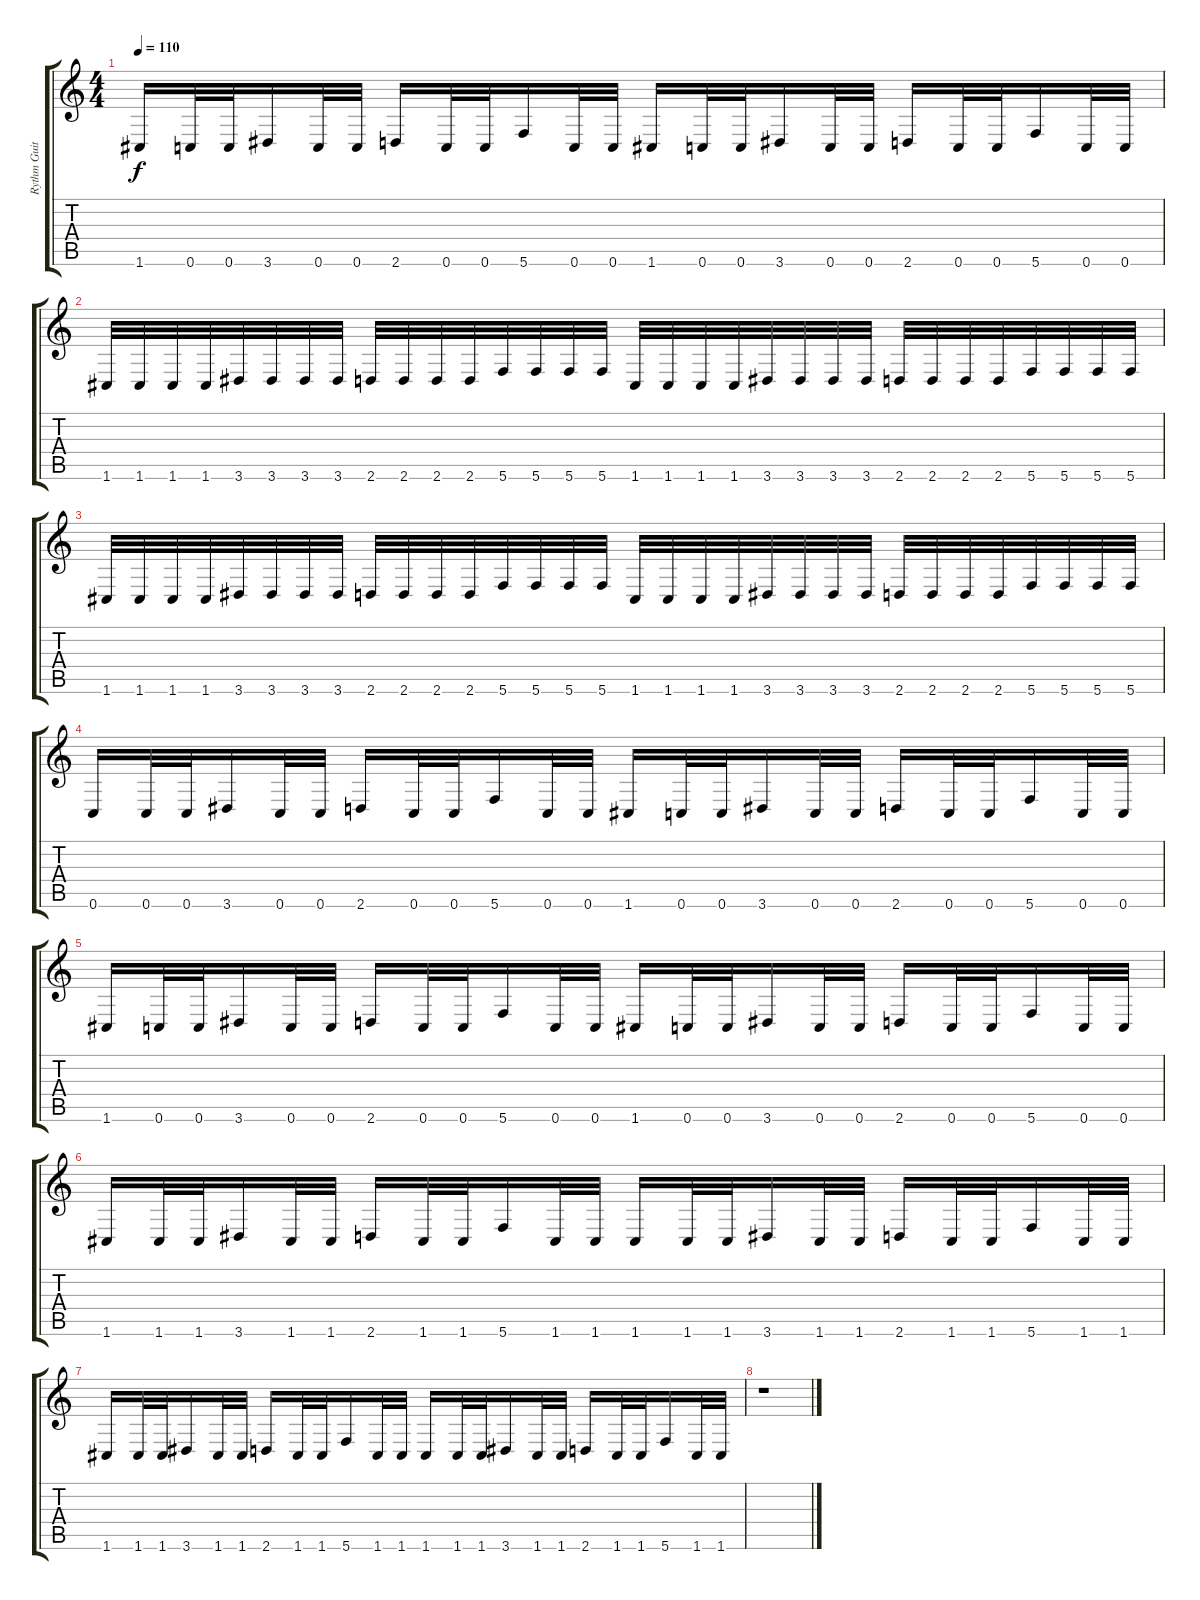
\track ("Rythm Guitar" "Rythm Guit") {instrument overdrivenguitar}
\staff {score tabs}
\tuning (C4 G3 Eb3 Bb2 F2 C2) {hide}
\ts (4 4)
\tempo 110
\clef g2
\ks c
1.6.16{dy f} 0.6.32 0.6.32 3.6.16 0.6.32 0.6.32 2.6.16 0.6.32 0.6.32 5.6.16 0.6.32 0.6.32 1.6.16 0.6.32 0.6.32 3.6.16 0.6.32 0.6.32 2.6.16 0.6.32 0.6.32 5.6.16 0.6.32 0.6.32 |
1.6.32 1.6.32 1.6.32 1.6.32 3.6.32 3.6.32 3.6.32 3.6.32 2.6.32 2.6.32 2.6.32 2.6.32 5.6.32 5.6.32 5.6.32 5.6.32 1.6.32 1.6.32 1.6.32 1.6.32 3.6.32 3.6.32 3.6.32 3.6.32 2.6.32 2.6.32 2.6.32 2.6.32 5.6.32 5.6.32 5.6.32 5.6.32 |
1.6.32 1.6.32 1.6.32 1.6.32 3.6.32 3.6.32 3.6.32 3.6.32 2.6.32 2.6.32 2.6.32 2.6.32 5.6.32 5.6.32 5.6.32 5.6.32 1.6.32 1.6.32 1.6.32 1.6.32 3.6.32 3.6.32 3.6.32 3.6.32 2.6.32 2.6.32 2.6.32 2.6.32 5.6.32 5.6.32 5.6.32 5.6.32 |
0.6.16 0.6.32 0.6.32 3.6.16 0.6.32 0.6.32 2.6.16 0.6.32 0.6.32 5.6.16 0.6.32 0.6.32 1.6.16 0.6.32 0.6.32 3.6.16 0.6.32 0.6.32 2.6.16 0.6.32 0.6.32 5.6.16 0.6.32 0.6.32 |
1.6.16 0.6.32 0.6.32 3.6.16 0.6.32 0.6.32 2.6.16 0.6.32 0.6.32 5.6.16 0.6.32 0.6.32 1.6.16 0.6.32 0.6.32 3.6.16 0.6.32 0.6.32 2.6.16 0.6.32 0.6.32 5.6.16 0.6.32 0.6.32 |
1.6.16 1.6.32 1.6.32 3.6.16 1.6.32 1.6.32 2.6.16 1.6.32 1.6.32 5.6.16 1.6.32 1.6.32 1.6.16 1.6.32 1.6.32 3.6.16 1.6.32 1.6.32 2.6.16 1.6.32 1.6.32 5.6.16 1.6.32 1.6.32 |
1.6.16 1.6.32 1.6.32 3.6.16 1.6.32 1.6.32 2.6.16 1.6.32 1.6.32 5.6.16 1.6.32 1.6.32 1.6.16 1.6.32 1.6.32 3.6.16 1.6.32 1.6.32 2.6.16 1.6.32 1.6.32 5.6.16 1.6.32 1.6.32 |
r.1
